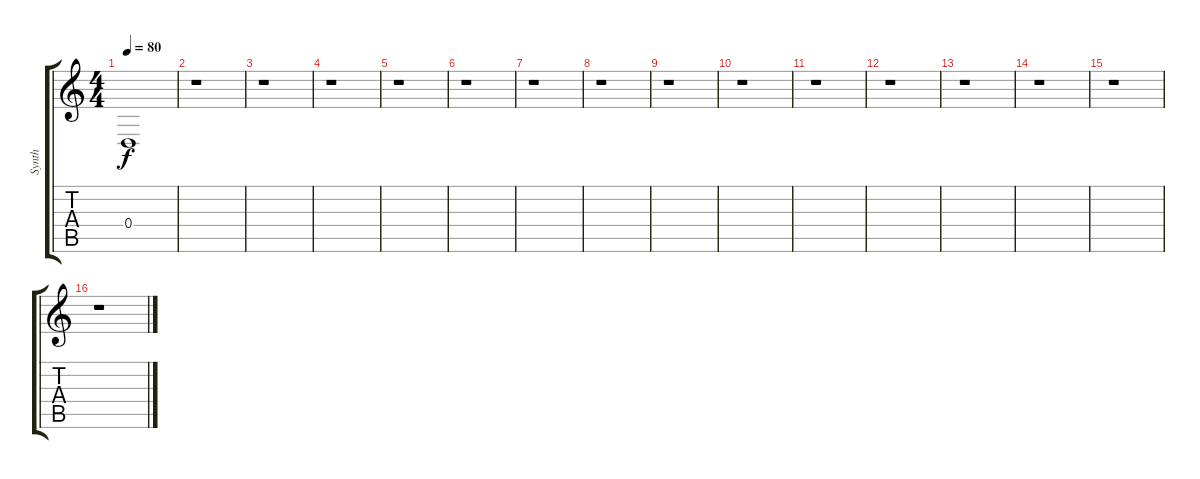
\track ("Synth   " "Synth   ") {instrument tremolostrings}
\staff {score tabs}
\tuning (E4 B3 G3 D3 A2 E2) {hide}
\ts (4 4)
\tempo 80
\clef g2
\ks c
0.4{t}.1{dy f} |
r.1 |
r.1 |
r.1 |
r.1 |
r.1 |
r.1 |
r.1 |
r.1 |
r.1 |
r.1 |
r.1 |
r.1 |
r.1 |
r.1 |
r.1
